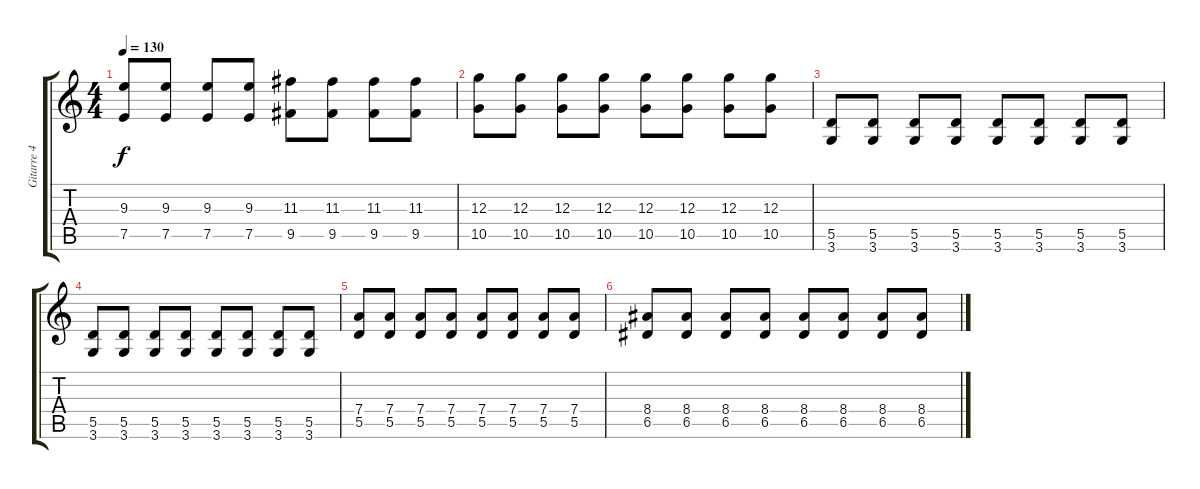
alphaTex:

\track ("Gitarre 4" "Gitarre 4") {instrument distortionguitar}
\staff {score tabs}
\tuning (E4 B3 G3 D3 A2 E2) {hide}
\ts (4 4)
\tempo 130
\clef g2
\ks c
(9.3 7.5).8{dy f} (9.3 7.5).8 (9.3 7.5).8 (9.3 7.5).8 (11.3 9.5).8 (11.3 9.5).8 (11.3 9.5).8 (11.3 9.5).8 |
(12.3 10.5).8 (12.3 10.5).8 (12.3 10.5).8 (12.3 10.5).8 (12.3 10.5).8 (12.3 10.5).8 (12.3 10.5).8 (12.3 10.5).8 |
(5.5 3.6).8 (5.5 3.6).8 (5.5 3.6).8 (5.5 3.6).8 (5.5 3.6).8 (5.5 3.6).8 (5.5 3.6).8 (5.5 3.6).8 |
(5.5 3.6).8 (5.5 3.6).8 (5.5 3.6).8 (5.5 3.6).8 (5.5 3.6).8 (5.5 3.6).8 (5.5 3.6).8 (5.5 3.6).8 |
(7.4 5.5).8 (7.4 5.5).8 (7.4 5.5).8 (7.4 5.5).8 (7.4 5.5).8 (7.4 5.5).8 (7.4 5.5).8 (7.4 5.5).8 |
(8.4 6.5).8 (8.4 6.5).8 (8.4 6.5).8 (8.4 6.5).8 (8.4 6.5).8 (8.4 6.5).8 (8.4 6.5).8 (8.4 6.5).8
